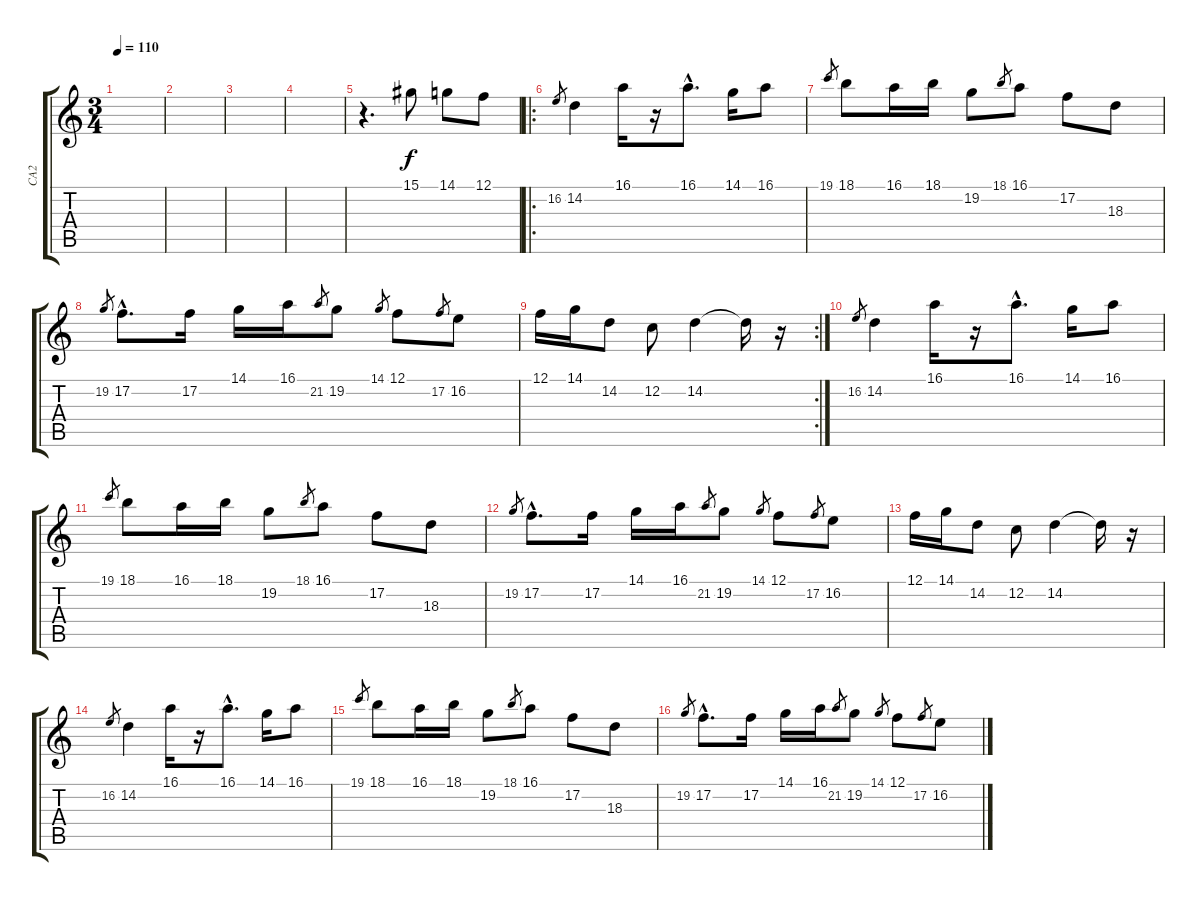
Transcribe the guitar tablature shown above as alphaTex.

\track ("CA2" "CA2") {instrument choiraahs}
\staff {score tabs}
\tuning (F4 C4 Ab3 Eb3 Bb2 F2) {hide}
\ts (3 4)
\tempo 110
\clef g2
\ks c
|
|
|
|
r.4{d instrument flute} 15.1.8 14.1.8 12.1.8 |
\ro
16.2.8{gr} 14.2.4 16.1.16 r.16 16.1{hac}.8{d} 14.1.16 16.1.8 |
19.1.8{gr} 18.1.8 16.1.16 18.1.16 19.2.8 18.1.8{gr} 16.1.8 17.2.8 18.3.8 |
19.2.8{gr} 17.2{hac}.8{d} 17.2.16 14.1.16 16.1.16 21.2.8{gr} 19.2.8 14.1.8{gr} 12.1.8 17.2.8{gr} 16.2.8 |
\rc 2
12.1.16 14.1.16 14.2.8 12.2.8 14.2.4 14.2{t}.16 r.16 |
16.2.8{gr} 14.2.4 16.1.16 r.16 16.1{hac}.8{d} 14.1.16 16.1.8 |
19.1.8{gr} 18.1.8 16.1.16 18.1.16 19.2.8 18.1.8{gr} 16.1.8 17.2.8 18.3.8 |
19.2.8{gr} 17.2{hac}.8{d} 17.2.16 14.1.16 16.1.16 21.2.8{gr} 19.2.8 14.1.8{gr} 12.1.8 17.2.8{gr} 16.2.8 |
12.1.16 14.1.16 14.2.8 12.2.8 14.2.4 14.2{t}.16 r.16 |
16.2.8{gr} 14.2.4 16.1.16 r.16 16.1{hac}.8{d} 14.1.16 16.1.8 |
19.1.8{gr} 18.1.8 16.1.16 18.1.16 19.2.8 18.1.8{gr} 16.1.8 17.2.8 18.3.8 |
19.2.8{gr} 17.2{hac}.8{d} 17.2.16 14.1.16 16.1.16 21.2.8{gr} 19.2.8 14.1.8{gr} 12.1.8 17.2.8{gr} 16.2.8
